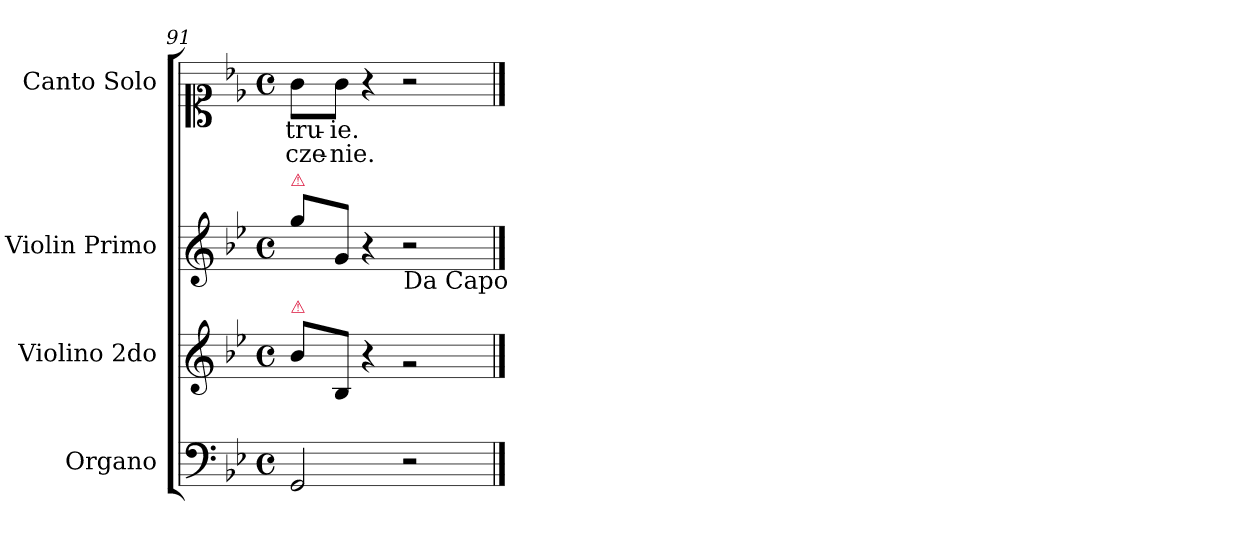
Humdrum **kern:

**kern	**kern	**kern	**kern	**text	**text
*part4	*part3	*part2	*part1	*part1	*part1
*staff4	*staff3	*staff2	*staff1	*staff1	*staff1
*I"Organo	*I"Violino 2do	*I"Violin Primo	*I"Canto Solo	*	*
*I'org	*I'vl 2	*I'vl 1	*	*	*
*clefF4	*clefG2	*clefG2	*clefC1	*	*
*k[b-e-]	*k[b-e-]	*k[b-e-]	*k[b-e-]	*	*
*M4/4	*M4/4	*M4/4	*M4/4	*	*
*met(c)	*met(c)	*met(c)	*met(c)	*	*
=91	=91	=91	=91	=91	=91
!	!	!LO:TX:a:color=crimson:t=⚠	!	!	!
!	!LO:TX:a:color=crimson:t=⚠	!	!	!	!
2GG/	8b-\L	8gg\L	8g\L	tru-	-cze-
.	8B-/J	8g/J	8g\J	-ie.	-nie.
.	4r	4r	4r	.	.
!	!	!LO:TX:b:t=Da Capo	!	!	!
2r	2rg	2r	2r	.	.
==	==	==	==	==	==
*-	*-	*-	*-	*-	*-
